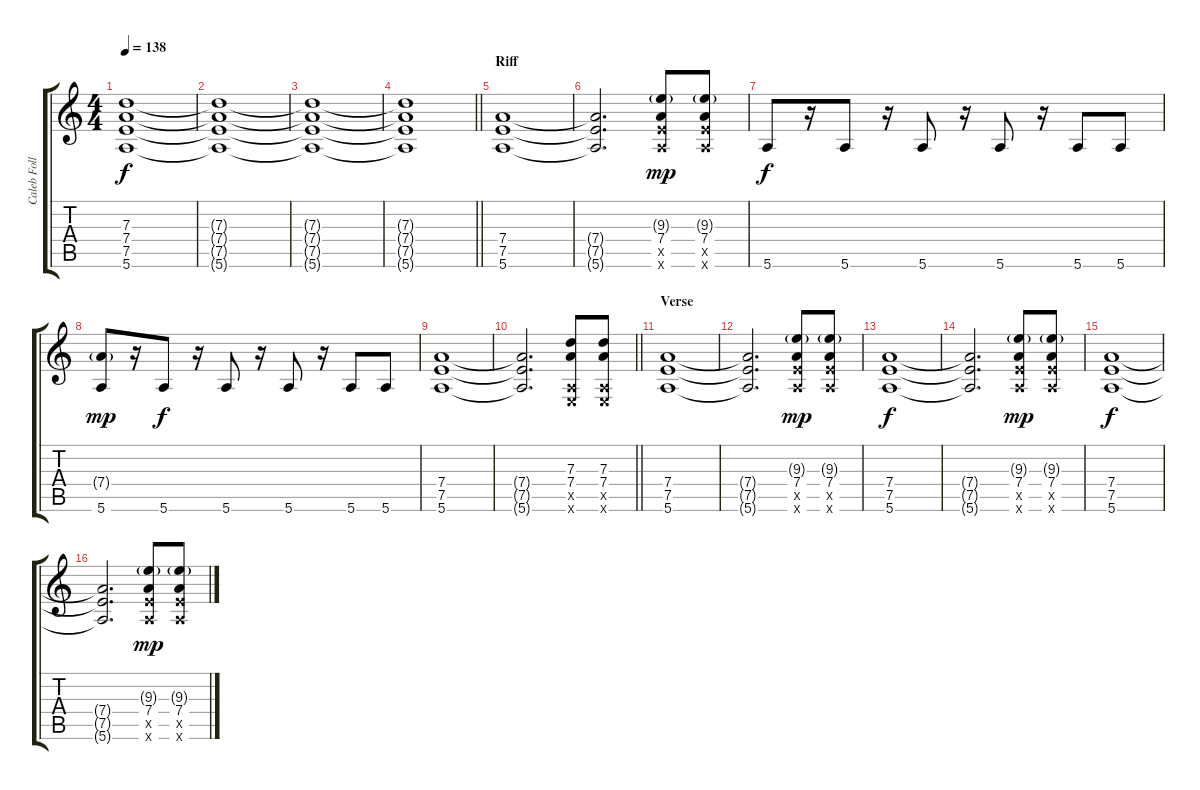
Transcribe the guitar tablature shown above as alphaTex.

\track ("Caleb Followill" "Caleb Foll") {instrument overdrivenguitar}
\staff {score tabs}
\tuning (E4 B3 G3 D3 A2 E2) {hide}
\ts (4 4)
\tempo 138
\clef g2
\ks c
(7.3{t} 7.4{t} 7.5{t} 5.6{t}).1{dy f} |
(7.3{t} 7.4{t} 7.5{t} 5.6{t}).1 |
(7.3{t} 7.4{t} 7.5{t} 5.6{t}).1{volume 4} |
\barLineRight lightlight
(7.3{t} 7.4{t} 7.5{t} 5.6{t}).1 |
\section ("" "Riff")
(7.4 7.5 5.6).1{volume 12} |
(7.4{t} 7.5{t} 5.6{t}).2{d} (9.3{g} 7.4 7.5{x} 5.6{x}).8{dy mp} (9.3{g} 7.4 7.5{x} 5.6{x}).8 |
5.6.8{dy f} r.16 5.6.8 r.16 5.6.8 r.16 5.6.8 r.16 5.6.8 5.6.8 |
(7.4{g} 5.6).8{dy mp} r.16 5.6.8{dy f} r.16 5.6.8 r.16 5.6.8 r.16 5.6.8 5.6.8 |
(7.4 7.5 5.6).1 |
\barLineRight lightlight
(7.4{t} 7.5{t} 5.6{t}).2{d} (7.3 7.4 0.5{x} 0.6{x}).8 (7.3 7.4 0.5{x} 0.6{x}).8 |
\section ("" "Verse ")
(7.4 7.5 5.6).1{volume 10} |
(7.4{t} 7.5{t} 5.6{t}).2{d} (9.3{g} 7.4 7.5{x} 5.6{x}).8{dy mp} (9.3{g} 7.4 7.5{x} 5.6{x}).8 |
(7.4 7.5 5.6).1{dy f} |
(7.4{t} 7.5{t} 5.6{t}).2{d} (9.3{g} 7.4 7.5{x} 5.6{x}).8{dy mp} (9.3{g} 7.4 7.5{x} 5.6{x}).8 |
(7.4 7.5 5.6).1{dy f} |
(7.4{t} 7.5{t} 5.6{t}).2{d} (9.3{g} 7.4 7.5{x} 5.6{x}).8{dy mp} (9.3{g} 7.4 7.5{x} 5.6{x}).8
